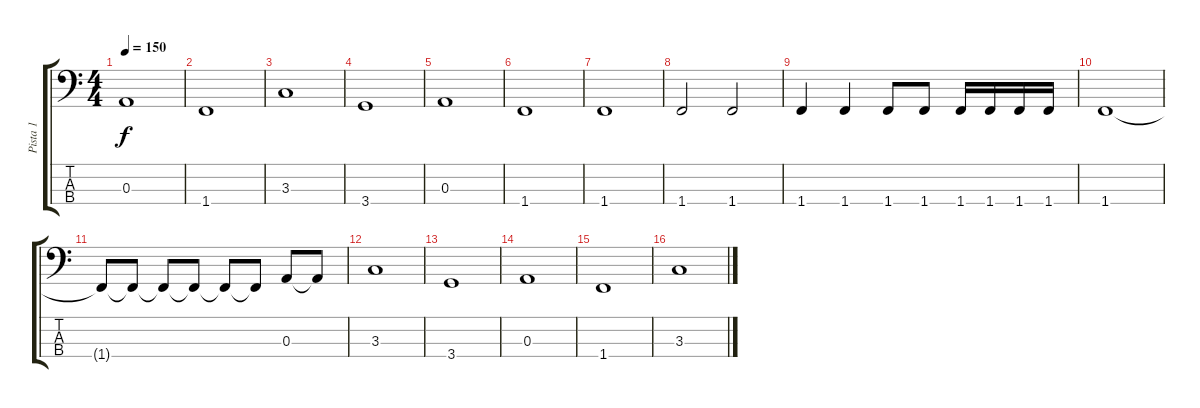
\track ("Pista 1" "Pista 1") {instrument fretlessbass}
\staff {score tabs}
\tuning (G2 D2 A1 E1) {hide}
\ts (4 4)
\tempo 150
\clef f4
\ks c
0.3.1{dy f} |
1.4.1 |
3.3.1 |
3.4.1 |
0.3.1 |
1.4.1 |
1.4.1 |
1.4.2 1.4.2 |
1.4.4 1.4.4 1.4.8 1.4.8 1.4.16 1.4.16 1.4.16 1.4.16 |
1.4.1 |
1.4{t}.8 1.4{t}.8 1.4{t}.8 1.4{t}.8 1.4{t}.8 1.4{t}.8 0.3.8 0.3{t}.8 |
3.3.1 |
3.4.1 |
0.3.1 |
1.4.1 |
3.3.1
